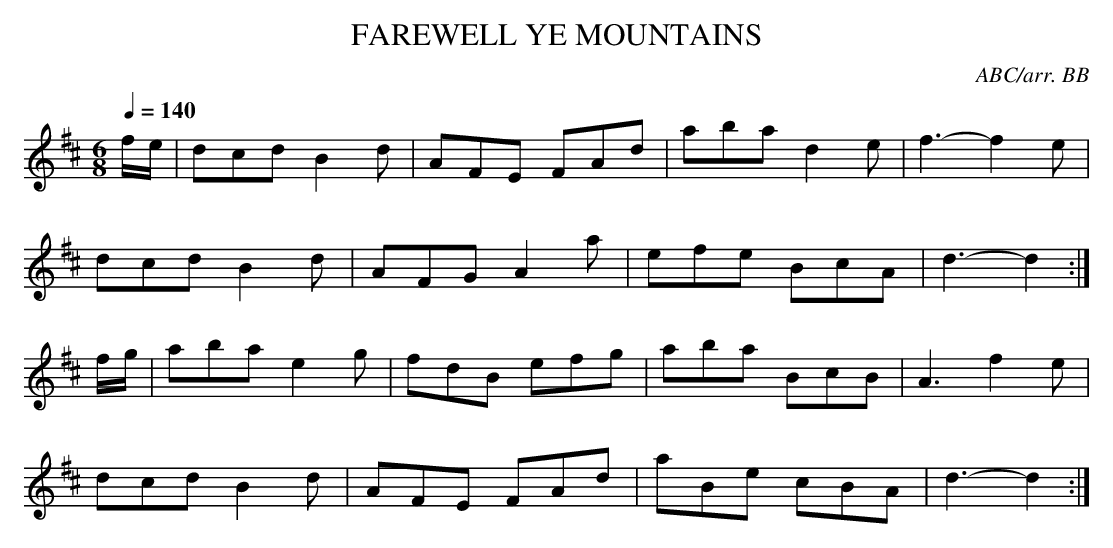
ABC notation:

X:1
T:FAREWELL YE MOUNTAINS
C:ABC/arr. BB
Q:1/4=140
L:1/8
M:6/8
K:D
f/e/|dcd B2d|AFE FAd|aba d2e|f3-f2e|
dcd B2d|AFG A2a|efe BcA|d3-d2 :|
f/g/|aba e2g|fdB efg|aba BcB|A3 f2e|
dcd B2d|AFE FAd|aBe cBA|d3-d2 :|
